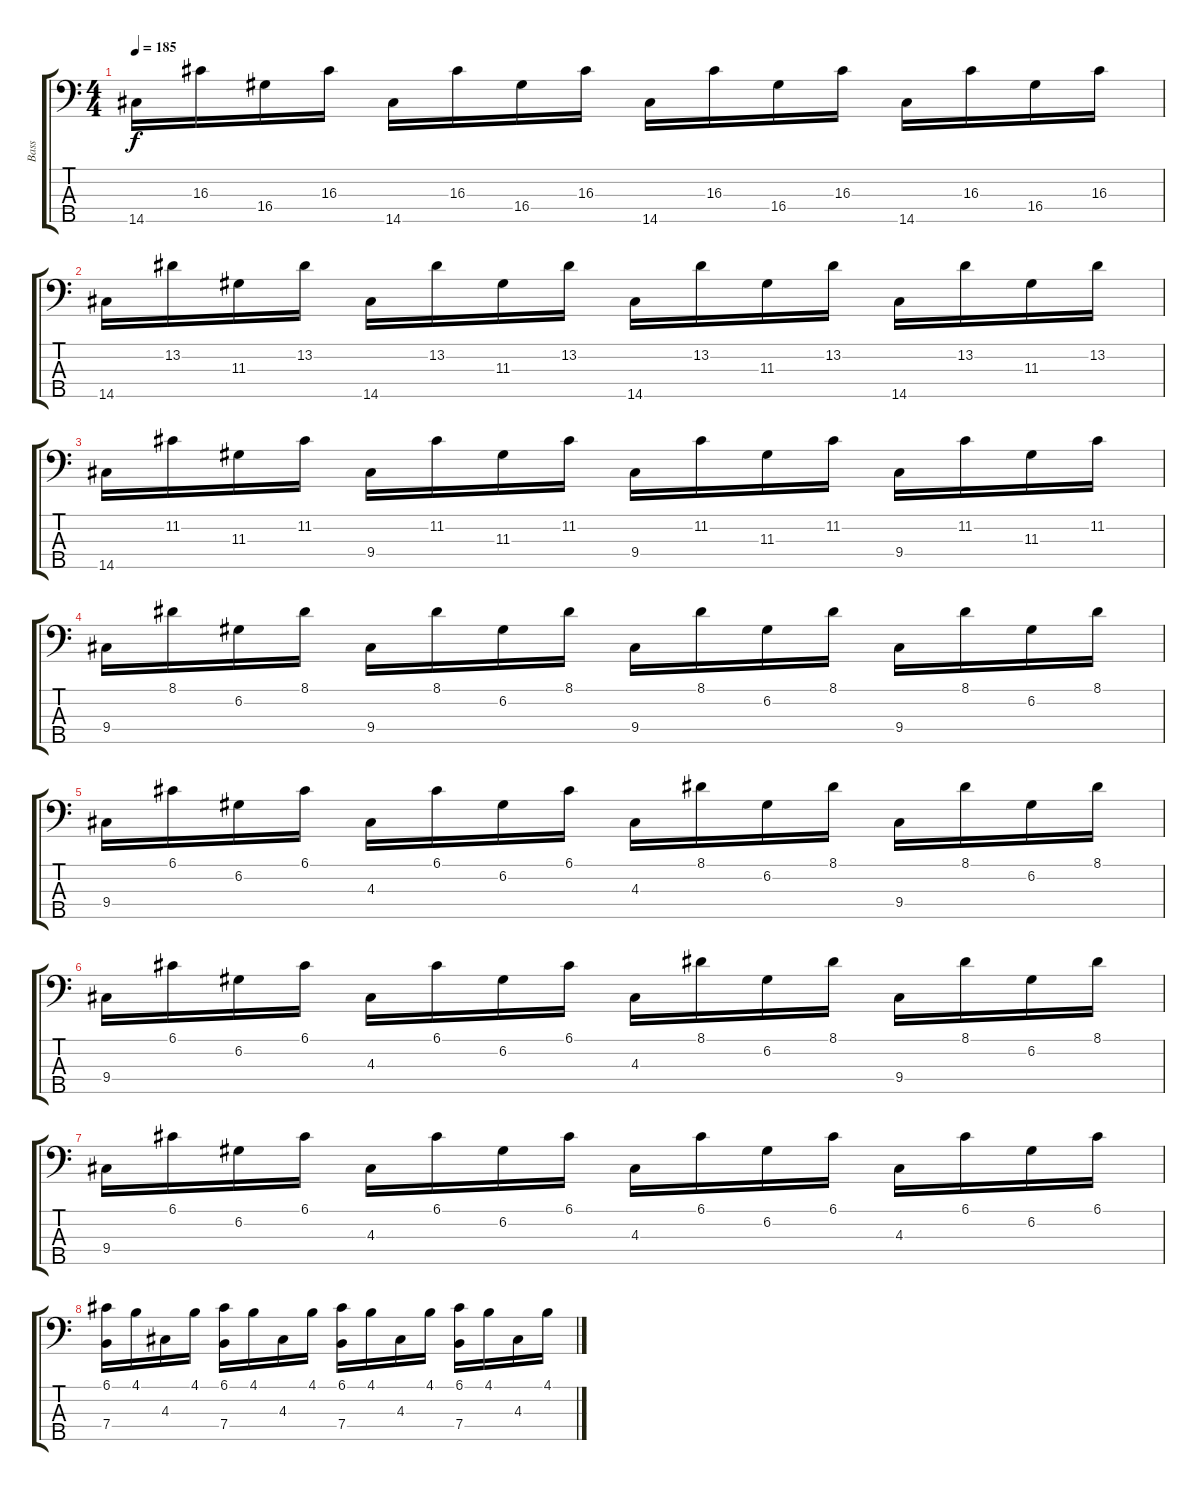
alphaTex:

\track ("Bass" "Bass") {instrument overdrivenguitar}
\staff {score tabs}
\tuning (G2 D2 A1 E1 B0) {hide}
\ts (4 4)
\tempo 185
\clef f4
\ks c
14.5.16{dy f} 16.3.16 16.4.16 16.3.16 14.5.16 16.3.16 16.4.16 16.3.16 14.5.16 16.3.16 16.4.16 16.3.16 14.5.16 16.3.16 16.4.16 16.3.16 |
14.5.16 13.2.16 11.3.16 13.2.16 14.5.16 13.2.16 11.3.16 13.2.16 14.5.16 13.2.16 11.3.16 13.2.16 14.5.16 13.2.16 11.3.16 13.2.16 |
14.5.16 11.2.16 11.3.16 11.2.16 9.4.16 11.2.16 11.3.16 11.2.16 9.4.16 11.2.16 11.3.16 11.2.16 9.4.16 11.2.16 11.3.16 11.2.16 |
9.4.16 8.1.16 6.2.16 8.1.16 9.4.16 8.1.16 6.2.16 8.1.16 9.4.16 8.1.16 6.2.16 8.1.16 9.4.16 8.1.16 6.2.16 8.1.16 |
9.4.16 6.1.16 6.2.16 6.1.16 4.3.16 6.1.16 6.2.16 6.1.16 4.3.16 8.1.16 6.2.16 8.1.16 9.4.16 8.1.16 6.2.16 8.1.16 |
9.4.16 6.1.16 6.2.16 6.1.16 4.3.16 6.1.16 6.2.16 6.1.16 4.3.16 8.1.16 6.2.16 8.1.16 9.4.16 8.1.16 6.2.16 8.1.16 |
9.4.16 6.1.16 6.2.16 6.1.16 4.3.16 6.1.16 6.2.16 6.1.16 4.3.16 6.1.16 6.2.16 6.1.16 4.3.16 6.1.16 6.2.16 6.1.16 |
(6.1 7.4).16 4.1.16 4.3.16 4.1.16 (6.1 7.4).16 4.1.16 4.3.16 4.1.16 (6.1 7.4).16 4.1.16 4.3.16 4.1.16 (6.1 7.4).16 4.1.16 4.3.16 4.1.16
